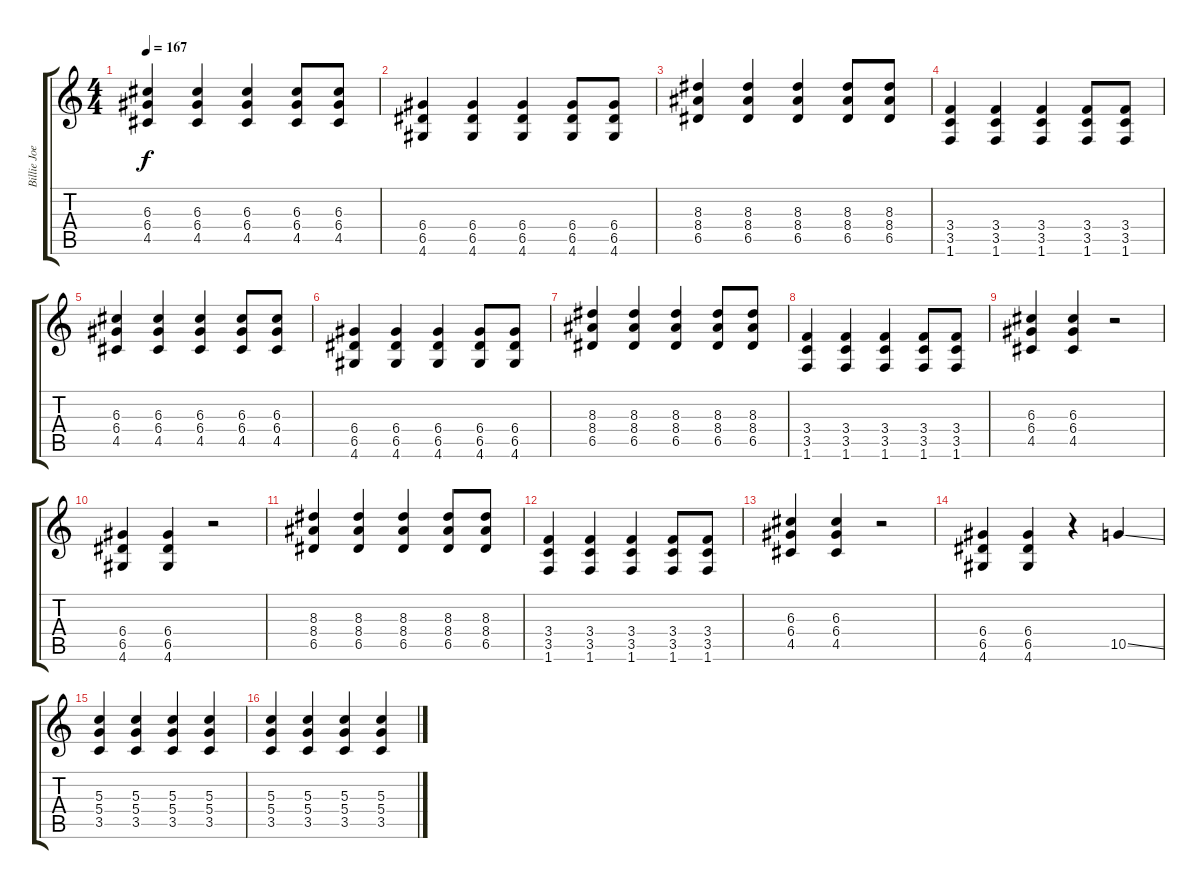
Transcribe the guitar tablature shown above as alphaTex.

\track ("Billie Joe Armstrong (Guitar 2)" "Billie Joe") {instrument acousticguitarnylon}
\staff {score tabs}
\tuning (E4 B3 G3 D3 A2 E2) {hide}
\ts (4 4)
\tempo 167
\clef g2
\ks c
(6.3 6.4 4.5).4{dy f} (6.3 6.4 4.5).4 (6.3 6.4 4.5).4 (6.3 6.4 4.5).8 (6.3 6.4 4.5).8 |
(6.4 6.5 4.6).4 (6.4 6.5 4.6).4 (6.4 6.5 4.6).4 (6.4 6.5 4.6).8 (6.4 6.5 4.6).8 |
(8.3 8.4 6.5).4 (8.3 8.4 6.5).4 (8.3 8.4 6.5).4 (8.3 8.4 6.5).8 (8.3 8.4 6.5).8 |
(3.4 3.5 1.6).4 (3.4 3.5 1.6).4 (3.4 3.5 1.6).4 (3.4 3.5 1.6).8 (3.4 3.5 1.6).8 |
(6.3 6.4 4.5).4{volume 13 instrument overdrivenguitar} (6.3 6.4 4.5).4 (6.3 6.4 4.5).4 (6.3 6.4 4.5).8 (6.3 6.4 4.5).8 |
(6.4 6.5 4.6).4 (6.4 6.5 4.6).4 (6.4 6.5 4.6).4 (6.4 6.5 4.6).8 (6.4 6.5 4.6).8 |
(8.3 8.4 6.5).4 (8.3 8.4 6.5).4 (8.3 8.4 6.5).4 (8.3 8.4 6.5).8 (8.3 8.4 6.5).8 |
(3.4 3.5 1.6).4 (3.4 3.5 1.6).4 (3.4 3.5 1.6).4 (3.4 3.5 1.6).8 (3.4 3.5 1.6).8 |
(6.3 6.4 4.5).4 (6.3 6.4 4.5).4 r.2 |
(6.4 6.5 4.6).4 (6.4 6.5 4.6).4 r.2 |
(8.3 8.4 6.5).4 (8.3 8.4 6.5).4 (8.3 8.4 6.5).4 (8.3 8.4 6.5).8 (8.3 8.4 6.5).8 |
(3.4 3.5 1.6).4 (3.4 3.5 1.6).4 (3.4 3.5 1.6).4 (3.4 3.5 1.6).8 (3.4 3.5 1.6).8 |
(6.3 6.4 4.5).4{volume 13 instrument overdrivenguitar} (6.3 6.4 4.5).4 r.2 |
(6.4 6.5 4.6).4 (6.4 6.5 4.6).4 r.4 10.5{ss}.4 |
(5.3 5.4 3.5).4 (5.3 5.4 3.5).4 (5.3 5.4 3.5).4 (5.3 5.4 3.5).4 |
(5.3 5.4 3.5).4 (5.3 5.4 3.5).4 (5.3 5.4 3.5).4 (5.3 5.4 3.5).4
